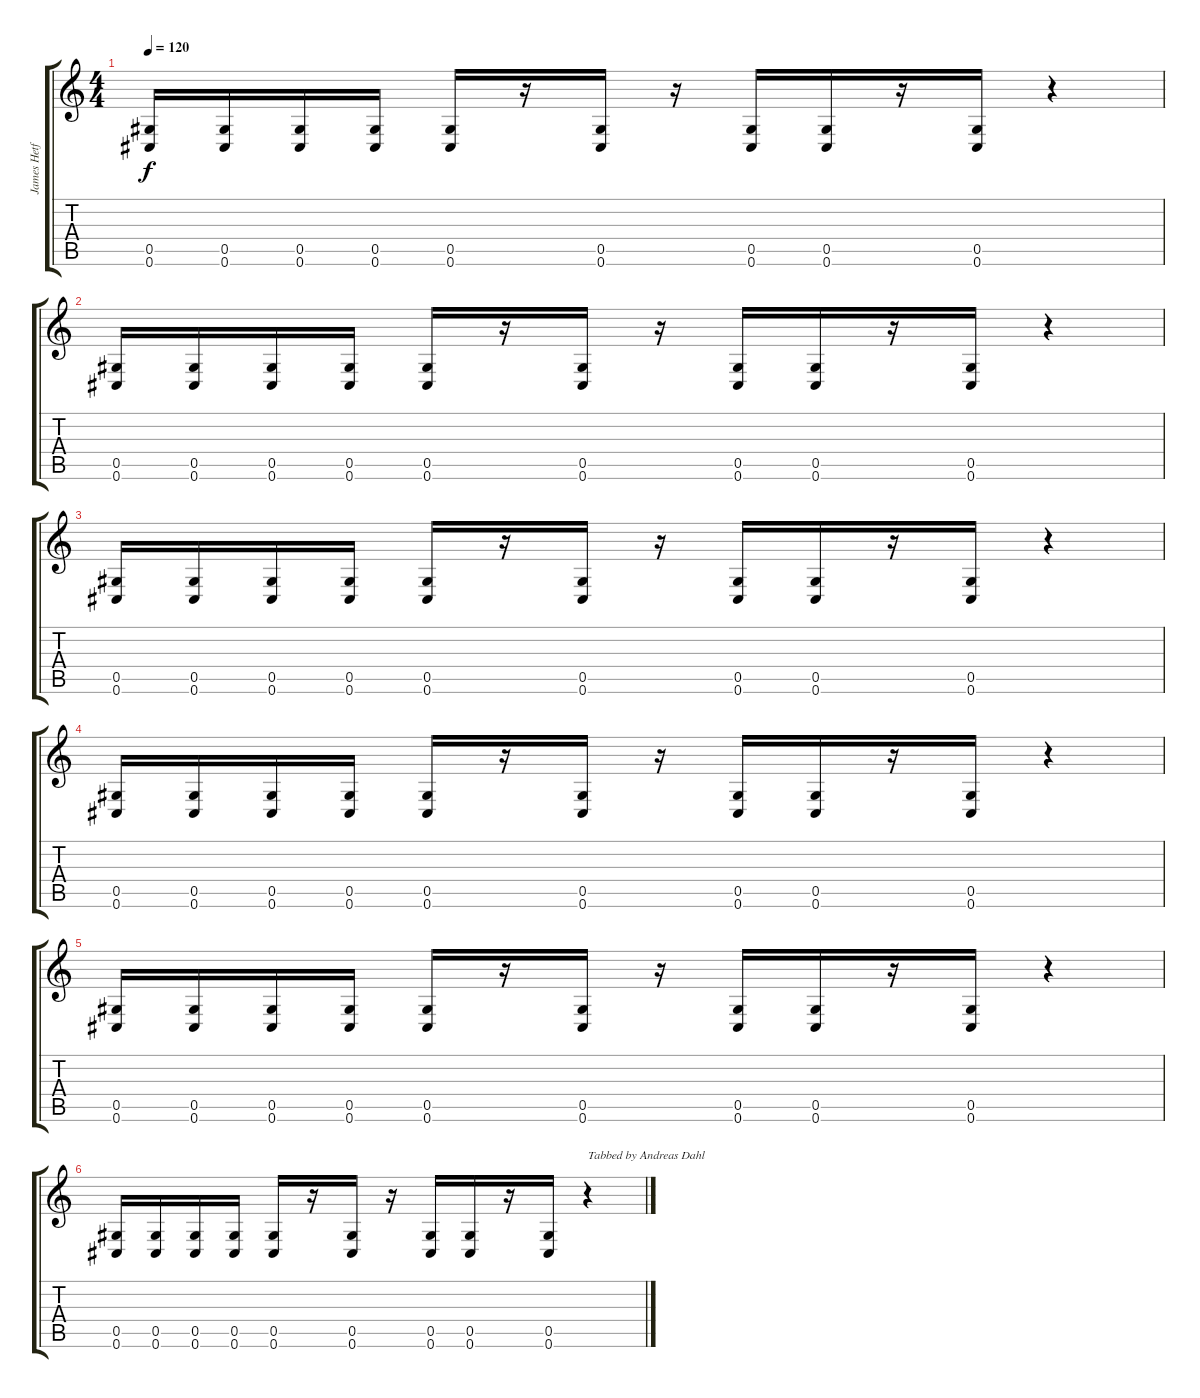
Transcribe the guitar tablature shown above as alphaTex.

\track ("James Hetfield dist." "James Hetf") {instrument distortionguitar}
\staff {score tabs}
\tuning (Eb4 Bb3 Gb3 Db3 Ab2 Db2) {hide}
\ts (4 4)
\tempo 120
\clef g2
\ks c
(0.5 0.6).16{dy f} (0.5 0.6).16 (0.5 0.6).16 (0.5 0.6).16 (0.5 0.6).16 r.16 (0.5 0.6).16 r.16 (0.5 0.6).16 (0.5 0.6).16 r.16 (0.5 0.6).16 r.4 |
(0.5 0.6).16 (0.5 0.6).16 (0.5 0.6).16 (0.5 0.6).16 (0.5 0.6).16 r.16 (0.5 0.6).16 r.16 (0.5 0.6).16 (0.5 0.6).16 r.16 (0.5 0.6).16 r.4 |
(0.5 0.6).16 (0.5 0.6).16 (0.5 0.6).16 (0.5 0.6).16 (0.5 0.6).16 r.16 (0.5 0.6).16 r.16 (0.5 0.6).16 (0.5 0.6).16 r.16 (0.5 0.6).16 r.4 |
(0.5 0.6).16 (0.5 0.6).16 (0.5 0.6).16 (0.5 0.6).16 (0.5 0.6).16 r.16 (0.5 0.6).16 r.16 (0.5 0.6).16 (0.5 0.6).16 r.16 (0.5 0.6).16 r.4 |
(0.5 0.6).16 (0.5 0.6).16 (0.5 0.6).16 (0.5 0.6).16 (0.5 0.6).16 r.16 (0.5 0.6).16 r.16 (0.5 0.6).16 (0.5 0.6).16 r.16 (0.5 0.6).16 r.4 |
(0.5 0.6).16 (0.5 0.6).16 (0.5 0.6).16 (0.5 0.6).16 (0.5 0.6).16 r.16 (0.5 0.6).16 r.16 (0.5 0.6).16 (0.5 0.6).16 r.16 (0.5 0.6).16 r.4{txt "Tabbed by Andreas Dahl"}
